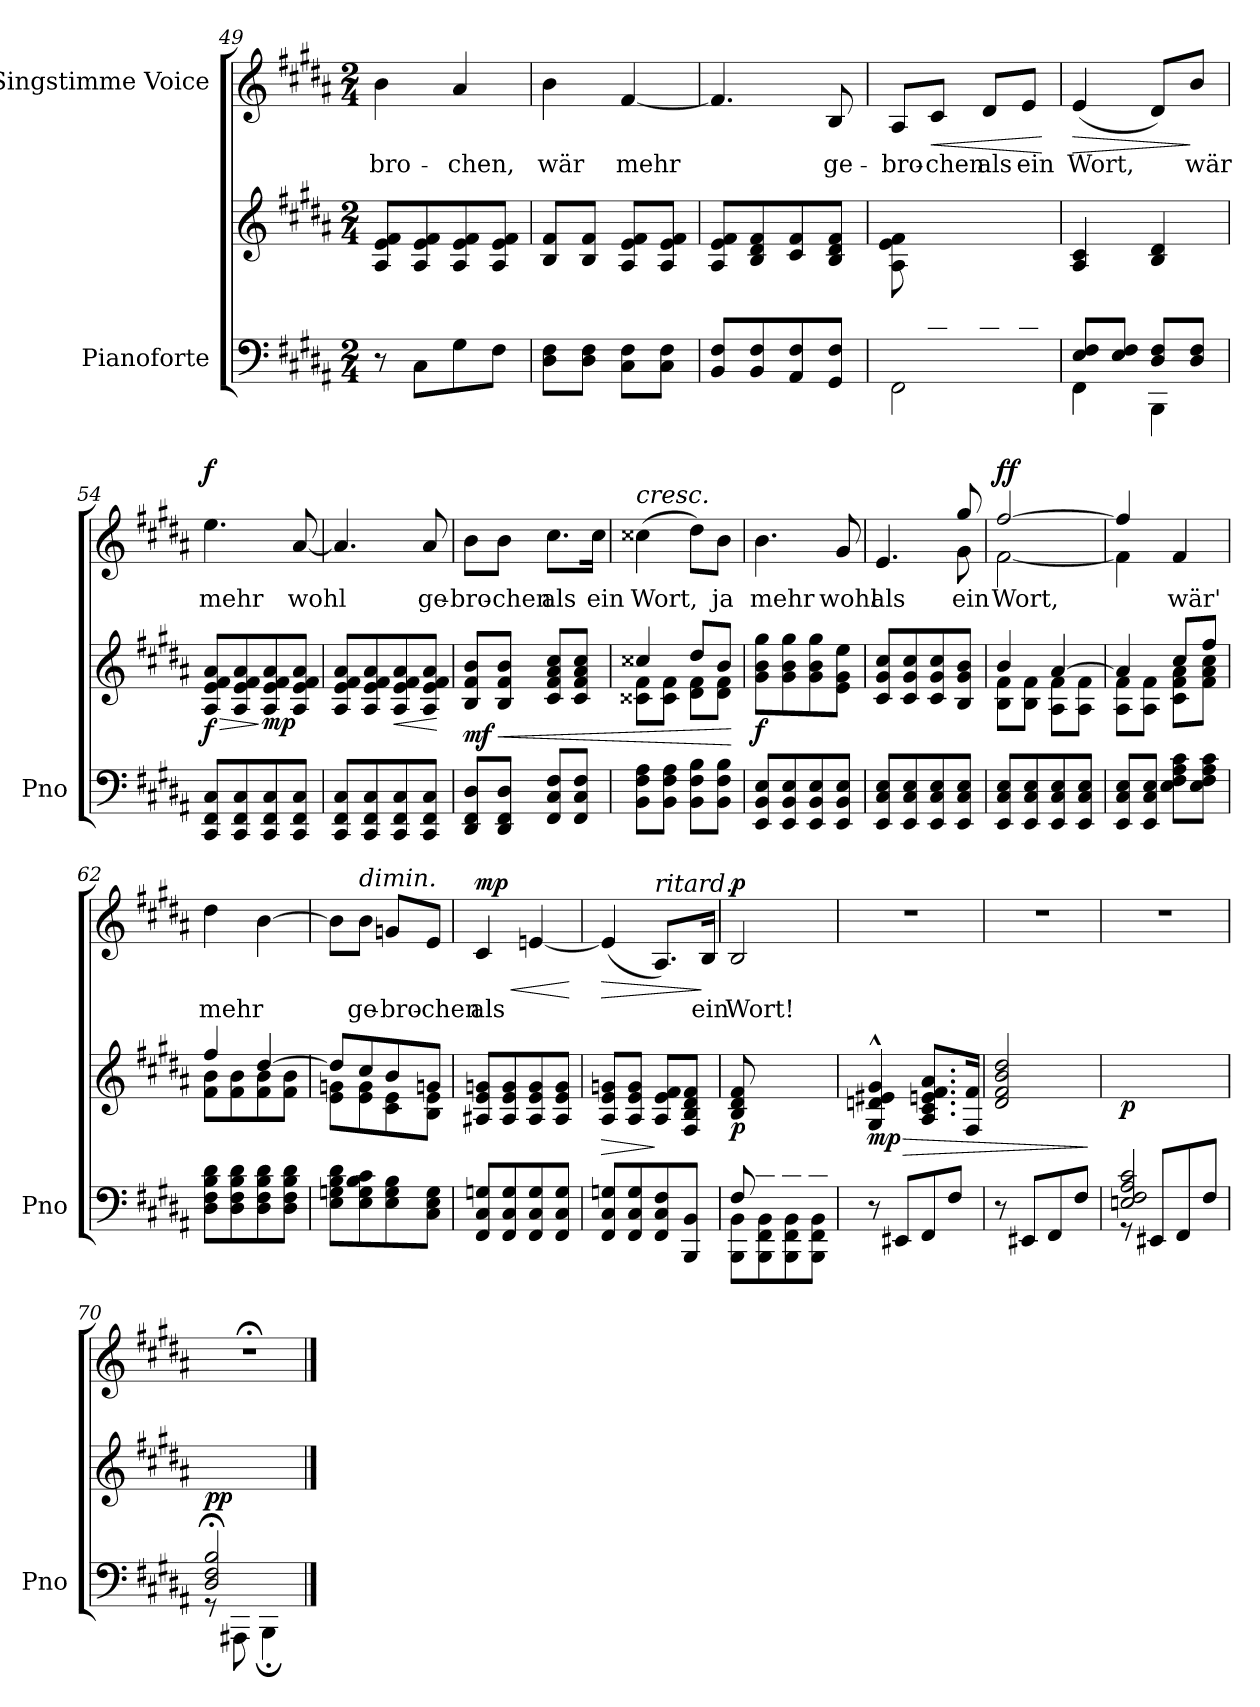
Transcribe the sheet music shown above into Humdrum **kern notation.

**kern	**kern	**dynam	**kern	**text	**dynam
*part2	*part2	*part2	*part1	*part1	*part1
*staff3	*staff2	*staff2/3	*staff1	*staff1	*staff1
*I"Pianoforte	*	*	*I"Singstimme Voice	*	*
*I'Pno	*	*	*	*	*
*clefF4	*clefG2	*	*clefG2	*	*
*k[f#c#g#d#a#]	*k[f#c#g#d#a#]	*	*k[f#c#g#d#a#]	*	*
*M2/4	*M2/4	*	*M2/4	*	*
=49	=49	=49	=49	=49	=49
!	!	!	!	!LO:LY:b	!
8r	8A#/ 8e/ 8f#/L	.	4b\	-bro-	.
8C#\L	8A#/ 8e/ 8f#/	.	.	.	.
!	!	!	!	!LO:LY:b	!
8G#\	8A#/ 8e/ 8f#/	.	4a#/	-chen,	.
8F#\J	8A#/ 8e/ 8f#/J	.	.	.	.
=50	=50	=50	=50	=50	=50
!	!	!	!	!LO:LY:b	!
8D#\ 8F#\L	8B/ 8f#/L	.	4b\	wär	.
8D#\ 8F#\J	8B/ 8f#/J	.	.	.	.
!	!	!	!	!LO:LY:b	!
8C#\ 8F#\L	8A#/ 8e/ 8f#/L	.	[4f#/	mehr	.
8C#\ 8F#\J	8A#/ 8e/ 8f#/J	.	.	.	.
=51	=51	=51	=51	=51	=51
8BB/ 8F#/L	8A#/ 8e/ 8f#/L	.	4.f#/]	.	.
8BB/ 8F#/	8B/ 8d#/ 8f#/	.	.	.	.
8AA#/ 8F#/	8c#/ 8f#/	.	.	.	.
!	!	!	!	!LO:LY:b	!
8GG#/ 8F#/J	8B/ 8d#/ 8f#/J	.	8B/	ge-	.
!!LO:LB:g=z
=52	=52	=52	=52	=52	=52
*^	*	*	*	*	*
!	!	!	!	!	!LO:LY:b	!
8ryy	2FF#\	8A#\ 8e\ 8f#\L	.	8A#/L	-bro-	.
!	!	!	!	!	!LO:LY:b	!LO:HP:b
8E/ 8F#/ 8A#/ 8c#/	.	4.ryy	.	8c#/J	-chen	<
!	!	!	!	!	!LO:LY:b	!
8E/ 8F#/ 8A#/ 8c#/	.	.	.	8d#/L	als	.
!	!	!	!	!	!LO:LY:b	!
8E/ 8F#/ 8A#/ 8c#/J	.	.	.	8e/J	ein	.
*v	*v	*	*	*	*	*
.	.	.	.	.	[
=53	=53	=53	=53	=53	=53
*^	*	*	*	*	*
!	!	!	!	!	!LO:LY:b	!LO:HP:b
8E/ 8F#/L	4FF#\	4A#/ 4c#/	.	(<4e/	Wort,	>
8E/ 8F#/J	.	.	.	.	.	.
8D#/ 8F#/L	4BBB\	4B/ 4d#/	.	8d#/L)	.	.
!	!	!	!	!	!LO:LY:b	!
8D#/ 8F#/J	.	.	.	8b/J	wär	]
*v	*v	*	*	*	*	*
=54	=54	=54	=54	=54	=54
!	!	!LO:HP:b	!	!LO:LY:b	!
!	!	!LO:DY:n=1:b	!	!	!LO:DY:a
8CC#/ 8FF#/ 8C#/L	8A#/ 8e/ 8f#/ 8a#/L	> f	4.ee\	mehr	f
8CC#/ 8FF#/ 8C#/	8A#/ 8e/ 8f#/ 8a#/	.	.	.	.
!	!	!LO:DY:n=2:b	!	!	!
8CC#/ 8FF#/ 8C#/	8A#/ 8e/ 8f#/ 8a#/	] mp	.	.	.
!	!	!	!	!LO:LY:b	!
8CC#/ 8FF#/ 8C#/J	8A#/ 8e/ 8f#/ 8a#/J	.	[8a#/	wohl	.
=55	=55	=55	=55	=55	=55
8CC#/ 8FF#/ 8C#/L	8A#/ 8e/ 8f#/ 8a#/L	.	4.a#/]	.	.
8CC#/ 8FF#/ 8C#/	8A#/ 8e/ 8f#/ 8a#/	.	.	.	.
!	!	!LO:HP:b	!	!	!
8CC#/ 8FF#/ 8C#/	8A#/ 8e/ 8f#/ 8a#/	<	.	.	.
!	!	!	!	!LO:LY:b	!
8CC#/ 8FF#/ 8C#/J	8A#/ 8e/ 8f#/ 8a#/J	.	8a#/	ge-	.
.	.	[	.	.	.
=56	=56	=56	=56	=56	=56
!	!	!LO:HP:b	!	!LO:LY:b	!
!	!	!LO:DY:n=1:b	!	!	!
8DD#/ 8FF#/ 8D#/L	8B/ 8f#/ 8b/L	< mf	8b\L	-bro-	.
!	!	!	!	!LO:LY:b	!
8DD#/ 8FF#/ 8D#/J	8B/ 8f#/ 8b/J	.	8b\J	-chen	.
!	!	!	!	!LO:LY:b	!
8FF#/ 8C#/ 8F#/L	8c#/ 8f#/ 8a#/ 8cc#/L	.	8.cc#\L	als	.
8FF#/ 8C#/ 8F#/J	8c#/ 8f#/ 8a#/ 8cc#/J	.	.	.	.
!	!	!	!	!LO:LY:b	!
.	.	.	16cc#\Jk	ein	.
=57	=57	=57	=57	=57	=57
*	*^	*	*	*	*
!	!	!	!	!LO:TX:a:i:t=cresc.	!	!
!	!	!	!	!	!LO:LY:b	!
8BB\ 8F#\ 8A#\L	4cc##X/	8c##X\ 8f#\L	.	(>4cc##X\	Wort,	.
8BB\ 8F#\ 8A#\J	.	8c##\ 8f#\J	.	.	.	.
8BB\ 8F#\ 8B\L	8dd#/L	8d#\ 8f#\L	.	8dd#\L)	.	.
!	!	!	!	!	!LO:LY:b	!
8BB\ 8F#\ 8B\J	8b/J	8d#\ 8f#\J	.	8b\J	ja	.
*	*v	*v	*	*	*	*
.	.	[	.	.	.
!!LO:LB:g=z
=58	=58	=58	=58	=58	=58
!	!	!LO:DY:b	!	!LO:LY:b	!
8EE/ 8BB/ 8E/L	8g#\ 8b\ 8gg#\L	f	4.b\	mehr	.
8EE/ 8BB/ 8E/	8g#\ 8b\ 8gg#\	.	.	.	.
8EE/ 8BB/ 8E/	8g#\ 8b\ 8gg#\	.	.	.	.
!	!	!	!	!LO:LY:b	!
8EE/ 8BB/ 8E/J	8e\ 8g#\ 8ee\J	.	8g#/	wohl	.
=59	=59	=59	=59	=59	=59
!	!	!	!	!LO:LY:b	!
*	*	*	*^	*	*
8EE/ 8C#/ 8E/L	8c#/ 8g#/ 8cc#/L	.	4.e/	4.reyy	als	.
8EE/ 8C#/ 8E/	8c#/ 8g#/ 8cc#/	.	.	.	.	.
8EE/ 8C#/ 8E/	8c#/ 8g#/ 8cc#/	.	.	.	.	.
!	!	!	!	!	!LO:LY:b	!
8EE/ 8C#/ 8E/J	8B/ 8g#/ 8b/J	.	8gg#/	8g#\	ein	.
=60	=60	=60	=60	=60	=60	=60
*	*^	*	*	*	*	*
!	!	!	!	!	!	!LO:LY:b	!LO:DY:a
8EE/ 8C#/ 8E/L	4b/	8B\ 8f#\L	.	[2ff#/	[2f#\	Wort,	ff
8EE/ 8C#/ 8E/	.	8B\ 8f#\J	.	.	.	.	.
8EE/ 8C#/ 8E/	[4a#/	8A#\ 8f#\L	.	.	.	.	.
8EE/ 8C#/ 8E/J	.	8A#\ 8f#\J	.	.	.	.	.
=61	=61	=61	=61	=61	=61	=61	=61
8EE/ 8C#/ 8E/L	4a#/]	8A#\ 8f#\L	.	4ff#/]	4f#\]	.	.
8EE/ 8C#/ 8E/J	.	8A#\ 8f#\J	.	.	.	.	.
!	!	!	!	!	!	!LO:LY:b	!
8E\ 8F#\ 8A#\ 8c#\L	8cc#/L	8c#\ 8f#\ 8a#\L	.	4f#/	4ryy	wär'	.
8E\ 8F#\ 8A#\ 8c#\J	8ff#/J	8f#\ 8a#\ 8cc#\J	.	.	.	.	.
*	*	*	*	*v	*v	*	*
=62	=62	=62	=62	=62	=62	=62
!	!	!	!	!	!LO:LY:b	!
8D#\ 8F#\ 8B\ 8d#\L	4ff#/	8f#\ 8b\L	.	4dd#\	mehr	.
8D#\ 8F#\ 8B\ 8d#\	.	8f#\ 8b\	.	.	.	.
8D#\ 8F#\ 8B\ 8d#\	[4dd#/	8f#\ 8b\	.	[4b\	.	.
8D#\ 8F#\ 8B\ 8d#\J	.	8f#\ 8b\J	.	.	.	.
=63	=63	=63	=63	=63	=63	=63
8E\ 8Gn\ 8B\ 8d#\L	8dd#/L]	8e\ 8gn\L	.	8b\L]	.	.
!	!	!	!	!LO:TX:a:i:t=dimin.	!	!
!	!	!	!	!	!LO:LY:b	!
8E\ 8G\ 8B\ 8c#\	8cc#/	8e\ 8g\	.	8b\J	ge-	.
!	!	!	!	!	!LO:LY:b	!
8E\ 8G\ 8B\	8b/	8c#\ 8e\	.	8gn/L	-bro-	.
!	!	!	!	!	!LO:LY:b	!
8C#\ 8E\ 8G\J	8gn/J	8B\ 8e\J	.	8e/J	-chen	.
!!LO:LB:g=z
=64	=64	=64	=64	=64	=64	=64
!	!	!	!	!	!LO:LY:b	!LO:HP:b
!	!	!	!	!	!	!LO:DY:n=1:a
*	*v	*v	*	*	*	*
8FF#/ 8C#/ 8Gn/L	8A#X/ 8e/ 8gn/L	.	4c#/	als	< mp
8FF#/ 8C#/ 8G/	8A#/ 8e/ 8g/	.	.	.	.
8FF#/ 8C#/ 8G/	8A#/ 8e/ 8g/	.	[4en/	.	.
8FF#/ 8C#/ 8G/J	8A#/ 8e/ 8g/J	.	.	.	.
.	.	.	.	.	[
=65	=65	=65	=65	=65	=65
!	!	!LO:HP:b	!	!	!LO:HP:b
8FF#/ 8C#/ 8Gn/L	8A#i/ 8e/ 8gn/L	>	(<4e/]	.	>
8FF#/ 8C#/ 8G/	8A#/ 8e/ 8g/J	.	.	.	.
*	*	*	*MM74	*	*
!	!	!	!LO:TX:a:i:t=ritard.	!	!
8FF#/ 8C#/ 8F#/	8A#/ 8e/ 8f#/L	]	8.A#/L)	.	.
8BBB/ 8BB/J	8F#/ 8B/ 8d#/ 8f#/J	.	.	.	.
!	!	!	!	!LO:LY:b	!
.	.	.	16B/Jk	ein	]
=66	=66	=66	=66	=66	=66
*^	*	*	*	*	*
*	*^	*	*	*	*	*
!	!	!	!	!LO:DY:b	!	!LO:LY:b	!LO:DY:a
8ryy	8F#/	8BBB\ 8BB\L	8B/ 8d#/ 8f#/L	p	2B/	Wort!	p
8D#/ 8F#/ 8B/ 8d#/	4.ryy	8BBB\ 8FF#\ 8BB\	4.ryy	.	.	.	.
8D#/ 8F#/ 8B/ 8d#/	.	8BBB\ 8FF#\ 8BB\	.	.	.	.	.
8D#/ 8F#/ 8B/ 8d#/J	.	8BBB\ 8FF#\ 8BB\J	.	.	.	.	.
=67	=67	=67	=67	=67	=67	=67	=67
!	!	!	!	!LO:HP:b	!	!	!
!	!	!	!	!LO:DY:n=1:b	!	!	!
*v	*v	*v	*	*	*	*	*
8r	4G#/^^ 4dn/^^ 4e#X/^^ 4g#/^^	> mp	2r	.	.
8EE#X/L	.	.	.	.	.
8FF#/	8.A#/ 8.c#/ 8.en/ 8.f#/ 8.a#/L	.	.	.	.
8F#\J	.	.	.	.	.
.	16F#/ 16f#/Jk	.	.	.	.
=68	=68	=68	=68	=68	=68
8r	2d#/ 2f#/ 2b/ 2dd#/	.	2r	.	.
8EE#X/L	.	.	.	.	.
8FF#/	.	.	.	.	.
8F#\J	.	.	.	.	.
.	.	]	.	.	.
=69	=69	=69	=69	=69	=69
*^	*	*	*	*	*
!	!	!	!LO:DY:b	!	!	!
2En/ 2F#/ 2A#/ 2c#/	8rGG	2ryy	p	2r	.	.
.	8EE#X/L	.	.	.	.	.
.	8FF#/	.	.	.	.	.
.	8F#\J	.	.	.	.	.
=70	=70	=70	=70	=70	=70	=70
!	!	!	!LO:DY:b	!	!	!
2D#/;< 2F#/;< 2B/;<	8rGG	2ryy	pp	2r;<	.	.
.	8AAA#X\	.	.	.	.	.
.	4BBB;<\	.	.	.	.	.
*v	*v	*	*	*	*	*
==	==	==	==	==	==
*-	*-	*-	*-	*-	*-
